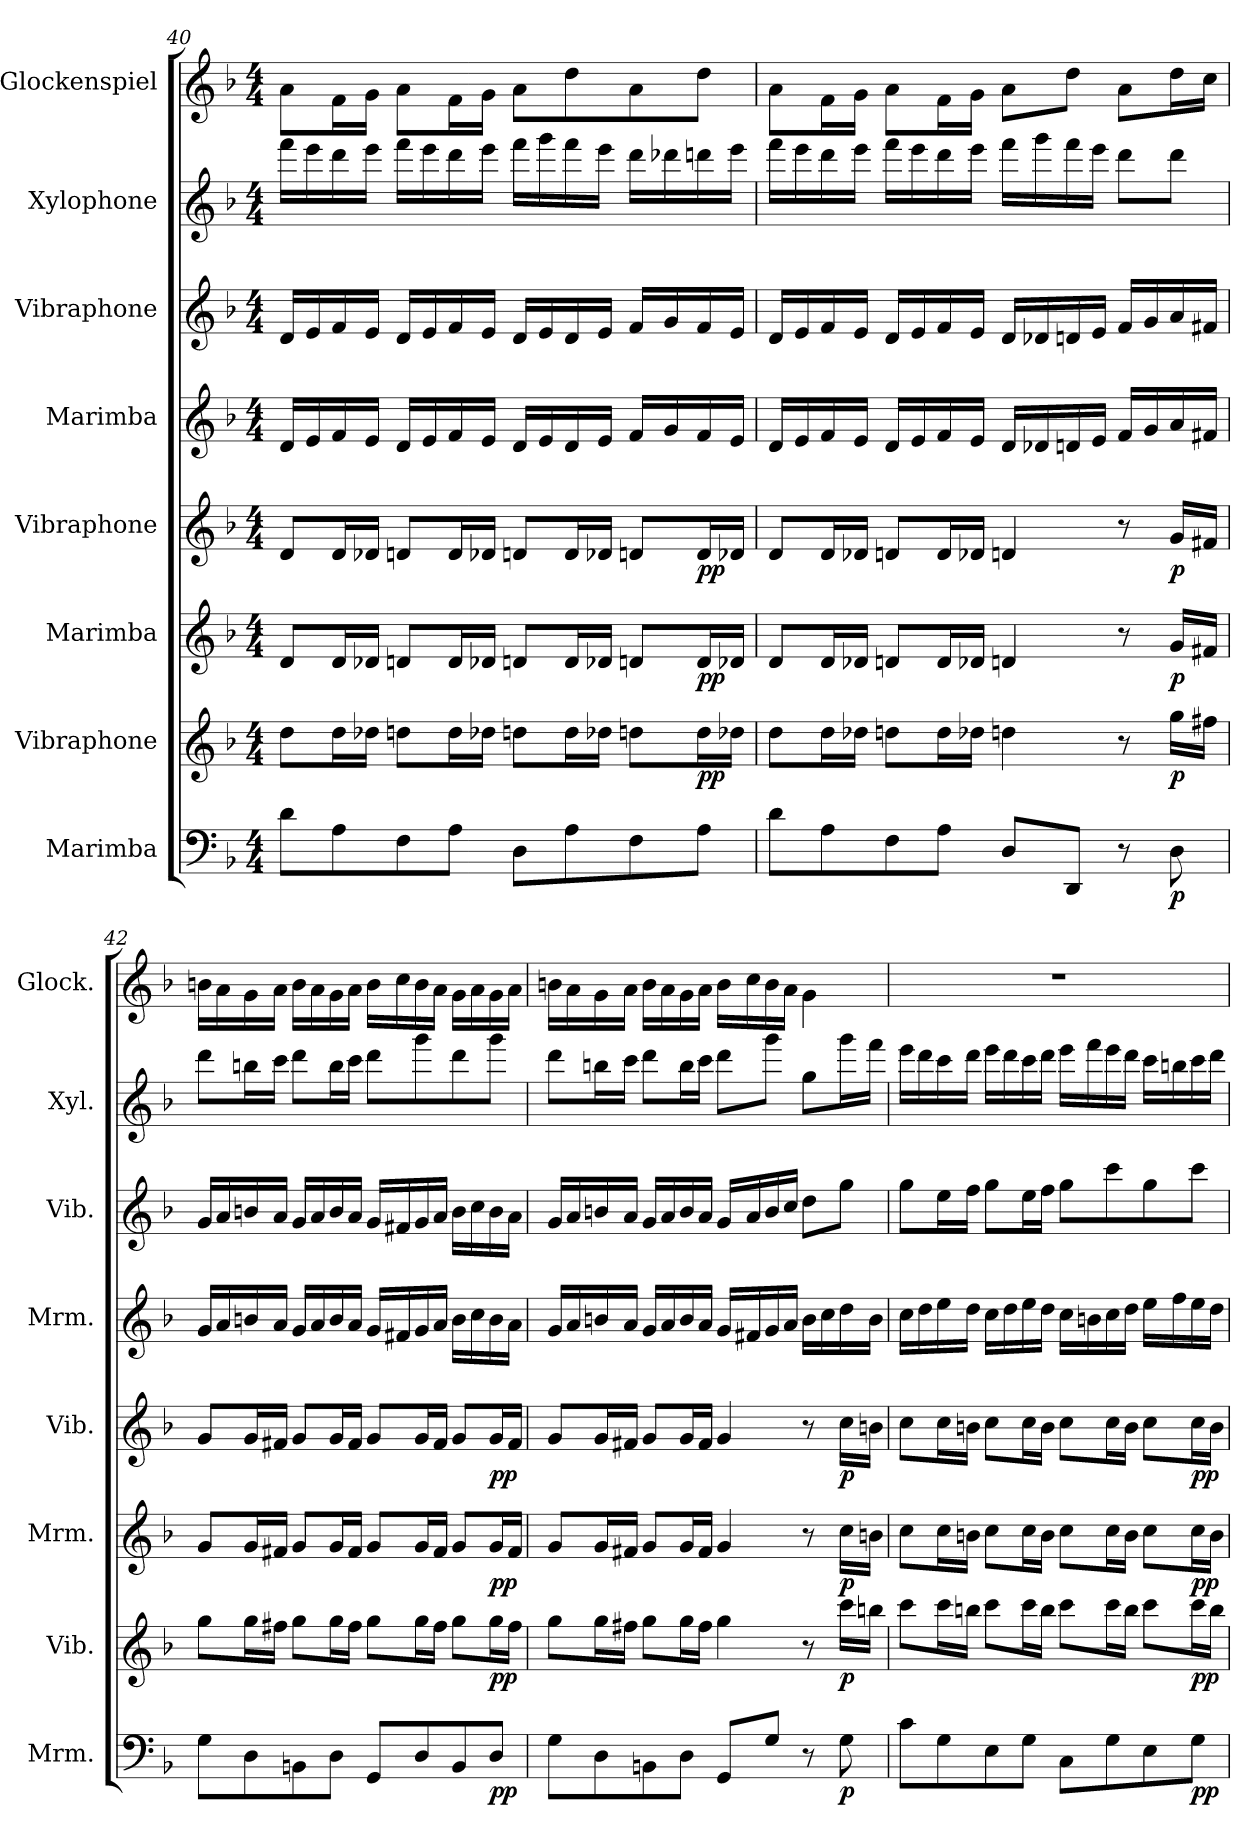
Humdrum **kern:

**kern	**dynam	**kern	**dynam	**kern	**dynam	**kern	**dynam	**kern	**kern	**kern	**kern
*part8	*part8	*part7	*part7	*part6	*part6	*part5	*part5	*part4	*part3	*part2	*part1
*staff8	*staff8	*staff7	*staff7	*staff6	*staff6	*staff5	*staff5	*staff4	*staff3	*staff2	*staff1
*I"Marimba	*	*I"Vibraphone	*	*I"Marimba	*	*I"Vibraphone	*	*I"Marimba	*I"Vibraphone	*I"Xylophone	*I"Glockenspiel
*I'Mrm.	*	*I'Vib.	*	*I'Mrm.	*	*I'Vib.	*	*I'Mrm.	*I'Vib.	*I'Xyl.	*I'Glock.
!!LO:LB:g=z
*clefF4	*	*clefG2	*	*clefG2	*	*clefG2	*	*clefG2	*clefG2	*clefG2	*clefG2
*	*	*	*	*	*	*	*	*	*	*ITrd-7c-12	*ITrd-14c-24
*k[b-]	*	*k[b-]	*	*k[b-]	*	*k[b-]	*	*k[b-]	*k[b-]	*k[b-]	*k[b-]
*M4/4	*	*M4/4	*	*M4/4	*	*M4/4	*	*M4/4	*M4/4	*M4/4	*M4/4
=40	=40	=40	=40	=40	=40	=40	=40	=40	=40	=40	=40
8d\L	.	8dd\L	.	8d/L	.	8d/L	.	16d/LL	16d/LL	16ffff\LL	8aaa\L
.	.	.	.	.	.	.	.	16e/	16e/	16eeee\	.
8A\	.	16dd\L	.	16d/L	.	16d/L	.	16f/	16f/	16dddd\	16fff\L
.	.	16dd-X\JJ	.	16d-X/JJ	.	16d-X/JJ	.	16e/JJ	16e/JJ	16eeee\JJ	16ggg\JJ
8F\	.	8ddn\L	.	8dn/L	.	8dn/L	.	16d/LL	16d/LL	16ffff\LL	8aaa\L
.	.	.	.	.	.	.	.	16e/	16e/	16eeee\	.
8A\J	.	16dd\L	.	16d/L	.	16d/L	.	16f/	16f/	16dddd\	16fff\L
.	.	16dd-X\JJ	.	16d-X/JJ	.	16d-X/JJ	.	16e/JJ	16e/JJ	16eeee\JJ	16ggg\JJ
8D\L	.	8ddn\L	.	8dn/L	.	8dn/L	.	16d/LL	16d/LL	16ffff\LL	8aaa\L
.	.	.	.	.	.	.	.	16e/	16e/	16gggg\	.
8A\	.	16dd\L	.	16d/L	.	16d/L	.	16d/	16d/	16ffff\	8dddd\
.	.	16dd-X\JJ	.	16d-X/JJ	.	16d-X/JJ	.	16e/JJ	16e/JJ	16eeee\JJ	.
8F\	.	8ddn\L	.	8dn/L	.	8dn/L	.	16f/LL	16f/LL	16dddd\LL	8aaa\
.	.	.	.	.	.	.	.	16g/	16g/	16dddd-X\	.
!	!	!	!LO:DY:b	!	!LO:DY:b	!	!LO:DY:b	!	!	!	!
8A\J	.	16dd\L	pp	16d/L	pp	16d/L	pp	16f/	16f/	16ddddn\	8dddd\J
.	.	16dd-X\JJ	.	16d-X/JJ	.	16d-X/JJ	.	16e/JJ	16e/JJ	16eeee\JJ	.
=41	=41	=41	=41	=41	=41	=41	=41	=41	=41	=41	=41
8d\L	.	8dd\L	.	8d/L	.	8d/L	.	16d/LL	16d/LL	16ffff\LL	8aaa\L
.	.	.	.	.	.	.	.	16e/	16e/	16eeee\	.
8A\	.	16dd\L	.	16d/L	.	16d/L	.	16f/	16f/	16dddd\	16fff\L
.	.	16dd-X\JJ	.	16d-X/JJ	.	16d-X/JJ	.	16e/JJ	16e/JJ	16eeee\JJ	16ggg\JJ
8F\	.	8ddn\L	.	8dn/L	.	8dn/L	.	16d/LL	16d/LL	16ffff\LL	8aaa\L
.	.	.	.	.	.	.	.	16e/	16e/	16eeee\	.
8A\J	.	16dd\L	.	16d/L	.	16d/L	.	16f/	16f/	16dddd\	16fff\L
.	.	16dd-X\JJ	.	16d-X/JJ	.	16d-X/JJ	.	16e/JJ	16e/JJ	16eeee\JJ	16ggg\JJ
8D/L	.	4ddn\	.	4dn/	.	4dn/	.	16d/LL	16d/LL	16ffff\LL	8aaa\L
.	.	.	.	.	.	.	.	16d-X/	16d-X/	16gggg\	.
8DD/J	.	.	.	.	.	.	.	16dn/	16dn/	16ffff\	8dddd\J
.	.	.	.	.	.	.	.	16e/JJ	16e/JJ	16eeee\JJ	.
8r	.	8r	.	8r	.	8r	.	16f/LL	16f/LL	8dddd\L	8aaa\L
.	.	.	.	.	.	.	.	16g/	16g/	.	.
!	!LO:DY:b	!	!LO:DY:b	!	!LO:DY:b	!	!LO:DY:b	!	!	!	!
8D\	p	16gg\LL	p	16g/LL	p	16g/LL	p	16a/	16a/	8dddd\J	16dddd\L
.	.	16ff#X\JJ	.	16f#X/JJ	.	16f#X/JJ	.	16f#X/JJ	16f#X/JJ	.	16cccc\JJ
=42	=42	=42	=42	=42	=42	=42	=42	=42	=42	=42	=42
8G\L	.	8gg\L	.	8g/L	.	8g/L	.	16g/LL	16g/LL	8dddd\L	16bbbn\LL
.	.	.	.	.	.	.	.	16a/	16a/	.	16aaa\
8D\	.	16gg\L	.	16g/L	.	16g/L	.	16bn/	16bn/	16bbbn\L	16ggg\
.	.	16ff#X\JJ	.	16f#X/JJ	.	16f#X/JJ	.	16a/JJ	16a/JJ	16cccc\JJ	16aaa\JJ
8BBn\	.	8gg\L	.	8g/L	.	8g/L	.	16g/LL	16g/LL	8dddd\L	16bbb\LL
.	.	.	.	.	.	.	.	16a/	16a/	.	16aaa\
8D\J	.	16gg\L	.	16g/L	.	16g/L	.	16b/	16b/	16bbb\L	16ggg\
.	.	16ff#\JJ	.	16f#/JJ	.	16f#/JJ	.	16a/JJ	16a/JJ	16cccc\JJ	16aaa\JJ
8GG/L	.	8gg\L	.	8g/L	.	8g/L	.	16g/LL	16g/LL	8dddd\L	16bbb\LL
.	.	.	.	.	.	.	.	16f#X/	16f#X/	.	16cccc\
8D/	.	16gg\L	.	16g/L	.	16g/L	.	16g/	16g/	8gggg\	16bbb\
.	.	16ff#\JJ	.	16f#/JJ	.	16f#/JJ	.	16a/JJ	16a/JJ	.	16aaa\JJ
8BB/	.	8gg\L	.	8g/L	.	8g/L	.	16b\LL	16b\LL	8dddd\	16ggg\LL
.	.	.	.	.	.	.	.	16cc\	16cc\	.	16aaa\
!	!LO:DY:b	!	!LO:DY:b	!	!LO:DY:b	!	!LO:DY:b	!	!	!	!
8D/J	pp	16gg\L	pp	16g/L	pp	16g/L	pp	16b\	16b\	8gggg\J	16ggg\
.	.	16ff#\JJ	.	16f#/JJ	.	16f#/JJ	.	16a\JJ	16a\JJ	.	16aaa\JJ
!!LO:PB:g=z
=43	=43	=43	=43	=43	=43	=43	=43	=43	=43	=43	=43
8G\L	.	8gg\L	.	8g/L	.	8g/L	.	16g/LL	16g/LL	8dddd\L	16bbbn\LL
.	.	.	.	.	.	.	.	16a/	16a/	.	16aaa\
8D\	.	16gg\L	.	16g/L	.	16g/L	.	16bn/	16bn/	16bbbn\L	16ggg\
.	.	16ff#X\JJ	.	16f#X/JJ	.	16f#X/JJ	.	16a/JJ	16a/JJ	16cccc\JJ	16aaa\JJ
8BBn\	.	8gg\L	.	8g/L	.	8g/L	.	16g/LL	16g/LL	8dddd\L	16bbb\LL
.	.	.	.	.	.	.	.	16a/	16a/	.	16aaa\
8D\J	.	16gg\L	.	16g/L	.	16g/L	.	16b/	16b/	16bbb\L	16ggg\
.	.	16ff#\JJ	.	16f#/JJ	.	16f#/JJ	.	16a/JJ	16a/JJ	16cccc\JJ	16aaa\JJ
8GG/L	.	4gg\	.	4g/	.	4g/	.	16g/LL	16g/LL	8dddd\L	16bbb\LL
.	.	.	.	.	.	.	.	16f#X/	16a/	.	16cccc\
8G/J	.	.	.	.	.	.	.	16g/	16b/	8gggg\J	16bbb\
.	.	.	.	.	.	.	.	16a/JJ	16cc/JJ	.	16aaa\JJ
8r	.	8r	.	8r	.	8r	.	16b\LL	8dd\L	8ggg\L	4ggg\
.	.	.	.	.	.	.	.	16cc\	.	.	.
!	!LO:DY:b	!	!LO:DY:b	!	!LO:DY:b	!	!LO:DY:b	!	!	!	!
8G\	p	16ccc\LL	p	16cc\LL	p	16cc\LL	p	16dd\	8gg\J	16gggg\L	.
.	.	16bbn\JJ	.	16bn\JJ	.	16bn\JJ	.	16b\JJ	.	16ffff\JJ	.
=44	=44	=44	=44	=44	=44	=44	=44	=44	=44	=44	=44
8c\L	.	8ccc\L	.	8cc\L	.	8cc\L	.	16cc\LL	8gg\L	16eeee\LL	1r
.	.	.	.	.	.	.	.	16dd\	.	16dddd\	.
8G\	.	16ccc\L	.	16cc\L	.	16cc\L	.	16ee\	16ee\L	16cccc\	.
.	.	16bbn\JJ	.	16bn\JJ	.	16bn\JJ	.	16dd\JJ	16ff\JJ	16dddd\JJ	.
8E\	.	8ccc\L	.	8cc\L	.	8cc\L	.	16cc\LL	8gg\L	16eeee\LL	.
.	.	.	.	.	.	.	.	16dd\	.	16dddd\	.
8G\J	.	16ccc\L	.	16cc\L	.	16cc\L	.	16ee\	16ee\L	16cccc\	.
.	.	16bb\JJ	.	16b\JJ	.	16b\JJ	.	16dd\JJ	16ff\JJ	16dddd\JJ	.
8C\L	.	8ccc\L	.	8cc\L	.	8cc\L	.	16cc\LL	8gg\L	16eeee\LL	.
.	.	.	.	.	.	.	.	16bn\	.	16ffff\	.
8G\	.	16ccc\L	.	16cc\L	.	16cc\L	.	16cc\	8ccc\	16eeee\	.
.	.	16bb\JJ	.	16b\JJ	.	16b\JJ	.	16dd\JJ	.	16dddd\JJ	.
8E\	.	8ccc\L	.	8cc\L	.	8cc\L	.	16ee\LL	8gg\	16cccc\LL	.
.	.	.	.	.	.	.	.	16ff\	.	16bbbn\	.
!	!LO:DY:b	!	!LO:DY:b	!	!LO:DY:b	!	!LO:DY:b	!	!	!	!
8G\J	pp	16ccc\L	pp	16cc\L	pp	16cc\L	pp	16ee\	8ccc\J	16cccc\	.
.	.	16bb\JJ	.	16b\JJ	.	16b\JJ	.	16dd\JJ	.	16dddd\JJ	.
=	=	=	=	=	=	=	=	=	=	=	=
*-	*-	*-	*-	*-	*-	*-	*-	*-	*-	*-	*-
